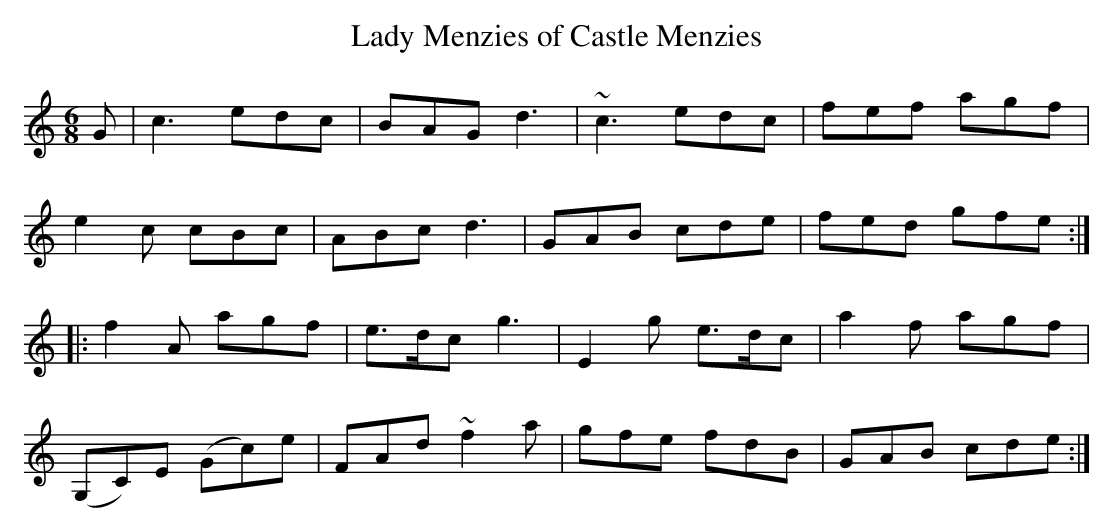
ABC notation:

X:1
T:Lady Menzies of Castle Menzies
M:6/8
L:1/8
K:C
G|c3 edc|BAG d3|~c3 edc|fef agf|
e2c cBc|ABc d3|GAB cde|fed gfe:|
|:f2A agf|e>dc g3|E2g e>dc|a2f agf|
(G,C)E (Gc)e|FAd ~f2a|gfe fdB| GAB cde:|
